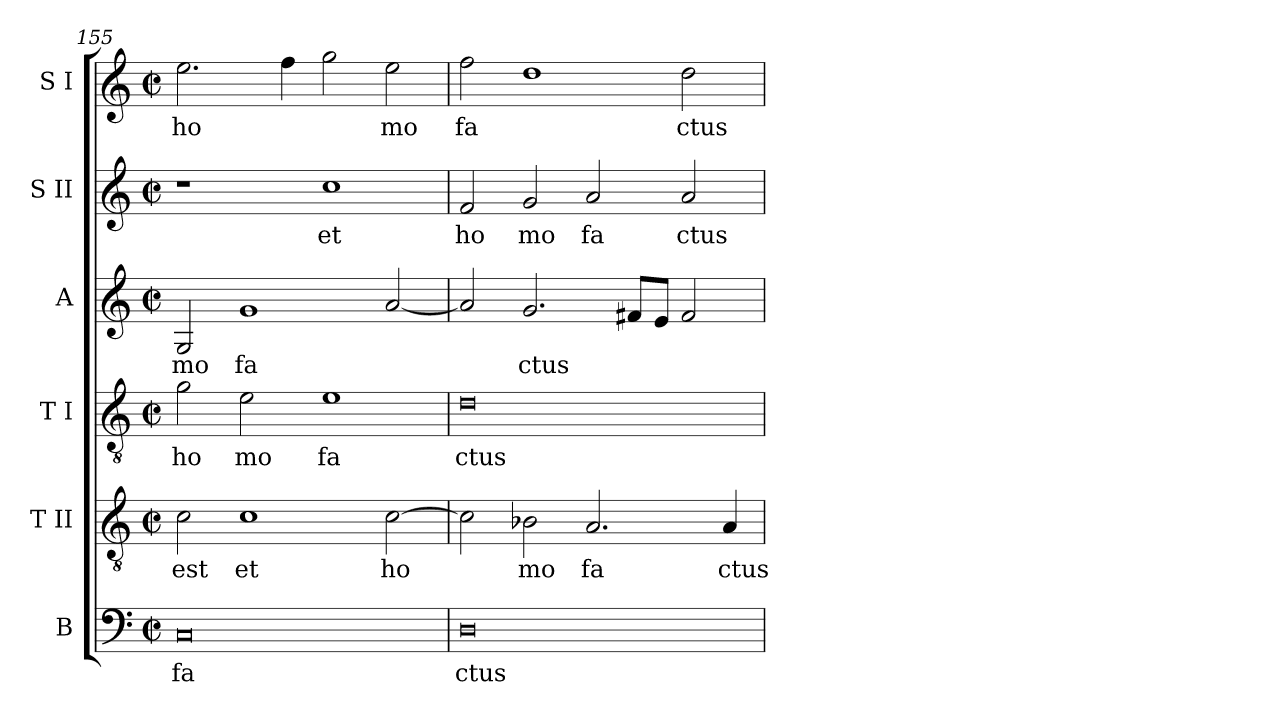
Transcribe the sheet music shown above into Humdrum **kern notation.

**kern	**text	**kern	**text	**kern	**text	**kern	**text	**kern	**text	**kern	**text
*part6	*part6	*part5	*part5	*part4	*part4	*part3	*part3	*part2	*part2	*part1	*part1
*staff6	*staff6	*staff5	*staff5	*staff4	*staff4	*staff3	*staff3	*staff2	*staff2	*staff1	*staff1
*I"B	*	*I"T II	*	*I"T I	*	*I"A	*	*I"S II	*	*I"S I	*
*I'B	*	*I'T II	*	*I'T I	*	*I'A	*	*I'S II	*	*I'S I	*
*clefF4	*	*clefGv2	*	*clefGv2	*	*clefG2	*	*clefG2	*	*clefG2	*
*k[]	*	*k[]	*	*k[]	*	*k[]	*	*k[]	*	*k[]	*
*C:	*	*C:	*	*C:	*	*C:	*	*C:	*	*C:	*
*M2/2	*	*M2/2	*	*M2/2	*	*M2/2	*	*M2/2	*	*M2/2	*
*met(c|)	*	*met(c|)	*	*met(c|)	*	*met(c|)	*	*met(c|)	*	*met(c|)	*
=155	=155	=155	=155	=155	=155	=155	=155	=155	=155	=155	=155
!	!LO:LY:b:cj	!	!LO:LY:b:cj	!	!LO:LY:b:cj	!	!LO:LY:b:cj	!	!	!	!LO:LY:b:cj
0C	fa	2c\	est	2g\	ho	2G/	mo	1r	.	2.ee\	ho-
!	!	!	!LO:LY:b:cj	!	!LO:LY:b:cj	!	!LO:LY:b:cj	!	!	!	!
.	.	1c	et	2e\	mo	1g	fa	.	.	.	.
!	!	!	!	!	!	!	!	!	!	!	!LO:LY:b:cj
.	.	.	.	.	.	.	.	.	.	4ff\	--
!	!	!	!	!	!LO:LY:b:cj	!	!	!	!LO:LY:b:cj	!	!LO:LY:b:cj
.	.	.	.	1e	fa	.	.	1cc	et	2gg\	--
!	!	!	!LO:LY:b:cj	!	!	!	!LO:LY:b:cj	!	!	!	!LO:LY:b:cj
.	.	[>2c\	ho	.	.	[<2a/	.	.	.	2ee\	-mo
=156	=156	=156	=156	=156	=156	=156	=156	=156	=156	=156	=156
!	!LO:LY:b:cj	!	!LO:LY:b:cj	!	!LO:LY:b:cj	!	!LO:LY:b:cj	!	!LO:LY:b:cj	!	!LO:LY:b:cj
0D	ctus	2c\]	.	0d	ctus	2a/]	.	2f/	ho	2ff\	fa-
!	!	!	!LO:LY:b:cj	!	!	!	!LO:LY:b:cj	!	!LO:LY:b:cj	!	!LO:LY:b:cj
.	.	2B-X\	mo	.	.	2.g/	ctus	2g/	mo	1dd	--
!	!	!	!LO:LY:b:cj	!	!	!	!	!	!LO:LY:b:cj	!	!
.	.	2.A/	fa	.	.	.	.	2a/	fa	.	.
!	!	!	!	!	!	!	!LO:LY:b:cj	!	!	!	!
.	.	.	.	.	.	8f#X/L	.	.	.	.	.
!	!	!	!	!	!	!	!LO:LY:b:cj	!	!	!	!
.	.	.	.	.	.	8e/J	.	.	.	.	.
!	!	!	!	!	!	!	!LO:LY:b:cj	!	!LO:LY:b:cj	!	!LO:LY:b:cj
.	.	.	.	.	.	2f#/	.	2a/	ctus	2dd\	-ctus
!	!	!	!LO:LY:b:cj	!	!	!	!	!	!	!	!
.	.	4A/	ctus	.	.	.	.	.	.	.	.
=	=	=	=	=	=	=	=	=	=	=	=
*-	*-	*-	*-	*-	*-	*-	*-	*-	*-	*-	*-
